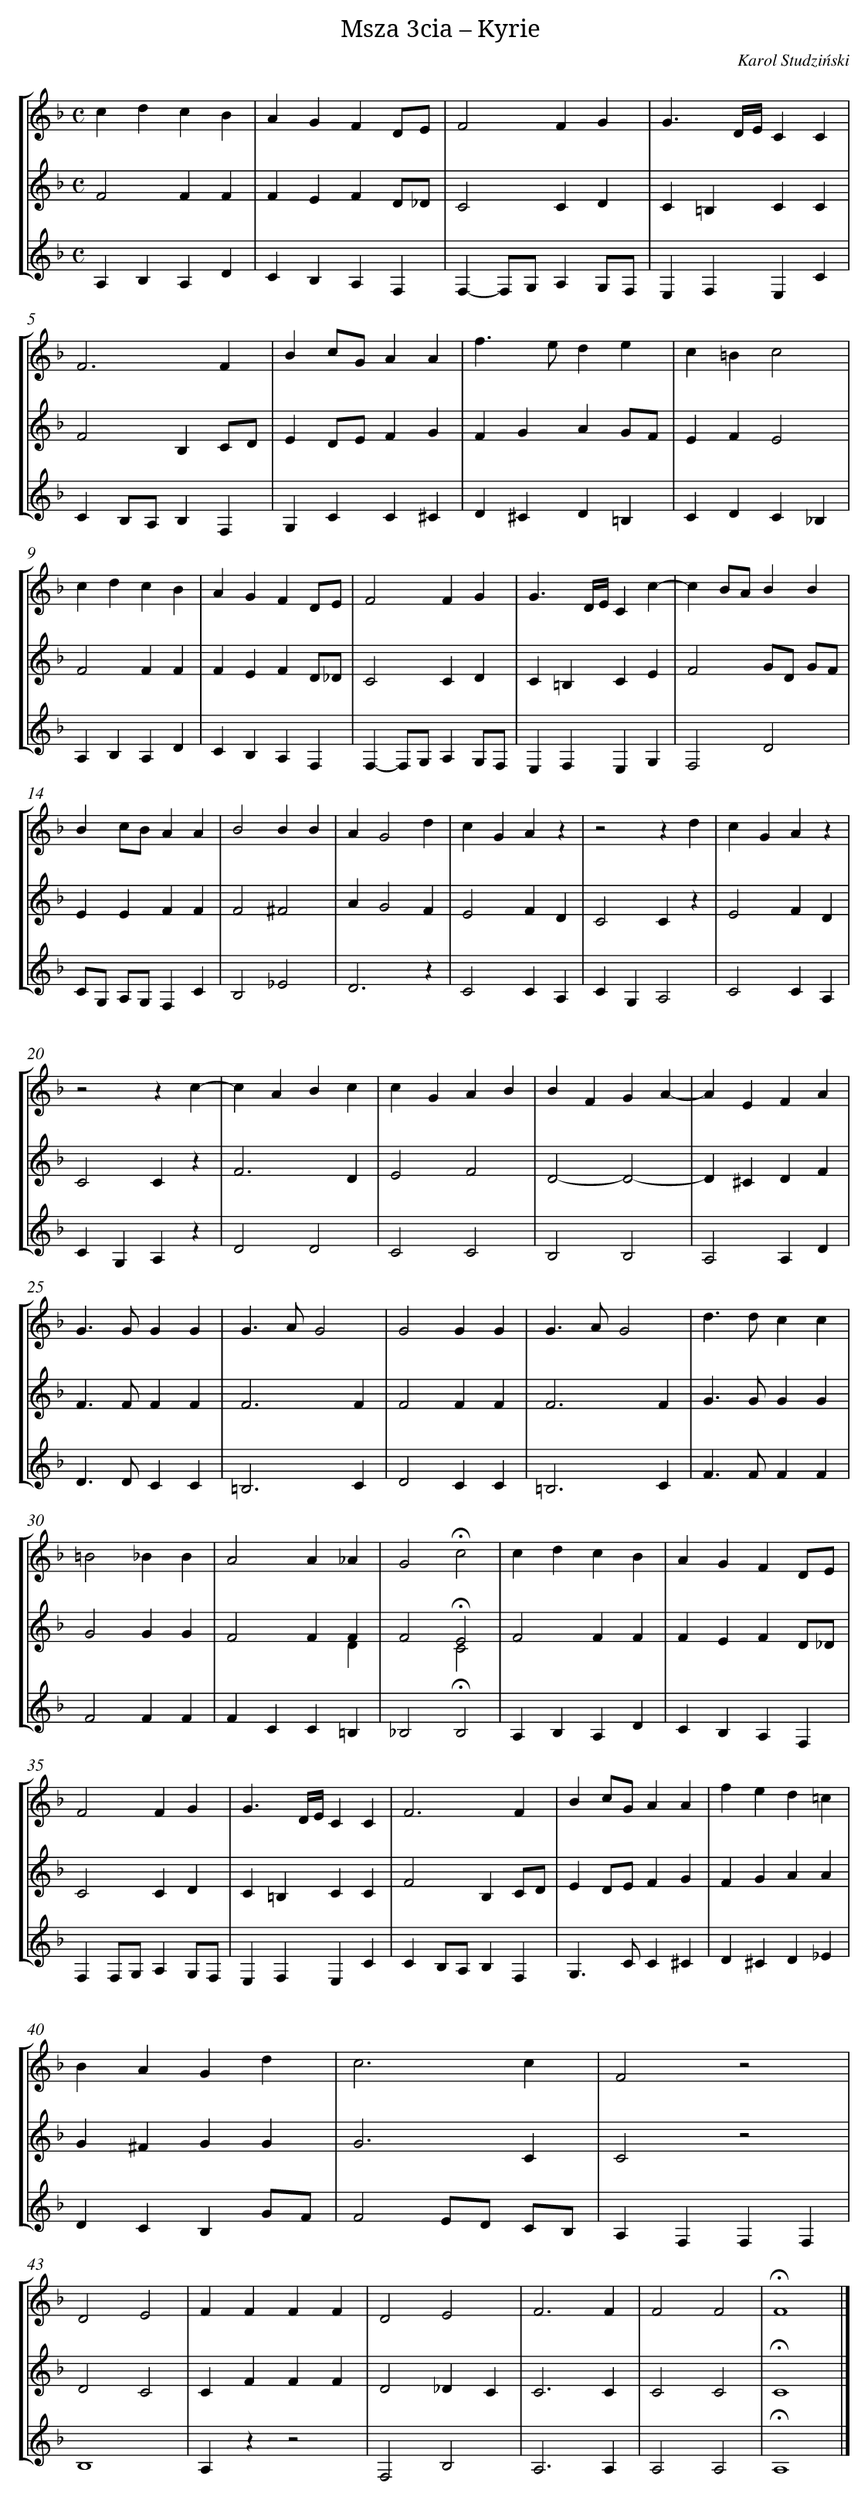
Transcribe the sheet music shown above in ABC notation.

X:1
T: Msza 3cia – Kyrie
C: Karol Studziński
L: 1/4
M: C
%%staves [1 2 3 4]
V: 1 clef=treble
V: 2 clef=treble
V: 3 clef=treble
V: 4 clef=bass
K: F
[V:1] cdcB |
[V:2] F2FF |
[V:3] A,B,A,D |
[V:4] x4 |
[V:1] AGFD/E/ |
[V:2] FEFD/_D/ |
[V:3] CB,A,F, |
[V:4] x4 |
[V:1] F2FG |
[V:2] C2CD |
[V:3] F,-F,/G,/A,G,/F,/ |
[V:4] x4 |
[V:1] G3/D//E//CC |
[V:2] C=B,CC |
[V:3] E,F,E,C |
[V:4] x4 |
[V:1] F3F |
[V:2] F2B,C/D/ |
[V:3] CB,/A,/B,F, |
[V:4] x4 |
[V:1] Bc/G/AA |
[V:2] ED/E/FG |
[V:3] G,CC^C |
[V:4] x4 |
[V:1] f>ede |
[V:2] FGAG/F/ |
[V:3] D^CD=B, |
[V:4] x4 |
[V:1] c=Bc2 |
[V:2] EFE2 |
[V:3] CDC_B, |
[V:4] x4 |
[V:1] cdcB |
[V:2] F2FF |
[V:3] A,B,A,D |
[V:4] x4 |
[V:1] AGFD/E/ |
[V:2] FEFD/_D/ |
[V:3] CB,A,F, |
[V:4] x4 |
[V:1] F2FG |
[V:2] C2CD |
[V:3] F,-F,/G,/A,G,/F,/ |
[V:4] x4 |
[V:1] G3/D//E//Cc- |
[V:2] C=B,CE |
[V:3] E,F,E,G, |
[V:4] x4 |
[V:1] cB/A/BB |
[V:2] F2G/D/ G/F/ |
[V:3] F,2D2 |
[V:4] x4 |
[V:1] Bc/B/AA |
[V:2] EEFF |
[V:3] C/G,/ A,/G,/F,C |
[V:4] x4 |
[V:1] B2BB |
[V:2] F2^F2 |
[V:3] B,2_E2 |
[V:4] x4 |
[V:1] AG2d |
[V:2] AG2F |
[V:3] D3z |
[V:4] x4 |
[V:1] cGAz |
[V:2] E2FD |
[V:3] C2CA, |
[V:4] x4 |
[V:1] z2zd |
[V:2] C2Cz |
[V:3] CG,A,2 |
[V:4] x4 |
[V:1] cGAz |
[V:2] E2FD |
[V:3] C2CA, |
[V:4] x4 |
[V:1] z2zc- |
[V:2] C2Cz |
[V:3] CG,A,z |
[V:4] x4 |
[V:1] cABc |
[V:2] F3D |
[V:3] D2D2 |
[V:4] x4 |
[V:1] cGAB |
[V:2] E2F2 |
[V:3] C2C2 |
[V:4] x4 |
[V:1] BFGA- |
[V:2] D2-D2- |
[V:3] B,2B,2 |
[V:4] x4 |
[V:1] AEFA |
[V:2] D^CDF |
[V:3] A,2A,D |
[V:4] x4 |
[V:1] G>GGG |
[V:2] F>FFF |
[V:3] D>DCC |
[V:4] x4 |
[V:1] G>AG2 |
[V:2] F3F |
[V:3] =B,3C |
[V:4] x4 |
[V:1] G2GG |
[V:2] F2FF |
[V:3] D2CC |
[V:4] x4 |
[V:1] G>AG2 |
[V:2] F3F |
[V:3] =B,3C |
[V:4] x4 |
[V:1] d>dcc |
[V:2] G>GGG |
[V:3] F>FFF |
[V:4] x4 |
[V:1] =B2_BB |
[V:2] G2GG |
[V:3] F2FF |
[V:4] x4 |
[V:1] A2A_A |
[V:2] F2FF & x2xD |
[V:3] FCC=B, |
[V:4] x4 |
[V:1] G2!fermata!c2 |
[V:2] F2!fermata!E2 & x2C2 |
[V:3] _B,2!fermata!B,2 |
[V:4] x4 |
[V:1] cdcB |
[V:2] F2FF |
[V:3] A,B,A,D |
[V:4] x4 |
[V:1] AGFD/E/ |
[V:2] FEFD/_D/ |
[V:3] CB,A,F, |
[V:4] x4 |
[V:1] F2FG |
[V:2] C2CD |
[V:3] F,F,/G,/A,G,/F,/ |
[V:4] x4 |
[V:1] G3/D//E//CC |
[V:2] C=B,CC |
[V:3] E,F,E,C |
[V:4] x4 |
[V:1] F3F |
[V:2] F2B,C/D/ |
[V:3] CB,/A,/B,F, |
[V:4] x4 |
[V:1] Bc/G/AA |
[V:2] ED/E/FG |
[V:3] G,>CC^C |
[V:4] x4 |
[V:1] fed=c |
[V:2] FGAA |
[V:3] D^CD_E |
[V:4] x4 |
[V:1] BAGd |
[V:2] G^FGG |
[V:3] DCB,G/F/ |
[V:4] x4 |
[V:1] c3c |
[V:2] G3C |
[V:3] F2E/D/ C/B,/ |
[V:4] x4 |
[V:1] F2z2 |
[V:2] C2z2 |
[V:3] A,F,F,F, |
[V:4] x4 |
[V:1] D2E2 |
[V:2] D2C2 |
[V:3] B,4 |
[V:4] x4 |
[V:1] FFFF |
[V:2] CFFF |
[V:3] A,zz2 |
[V:4] x4 |
[V:1] D2E2 |
[V:2] D2_DC |
[V:3] F,2B,2 |
[V:4] x4 |
[V:1] F3F |
[V:2] C3C |
[V:3] A,3A, |
[V:4] x4 |
[V:1] F2F2 |
[V:2] C2C2 |
[V:3] A,2A,2 |
[V:4] x4 |
[V:1] !fermata!F4 |]
[V:2] !fermata!C4 |]
[V:3] !fermata!A,4 |]
[V:4] x4 |]
